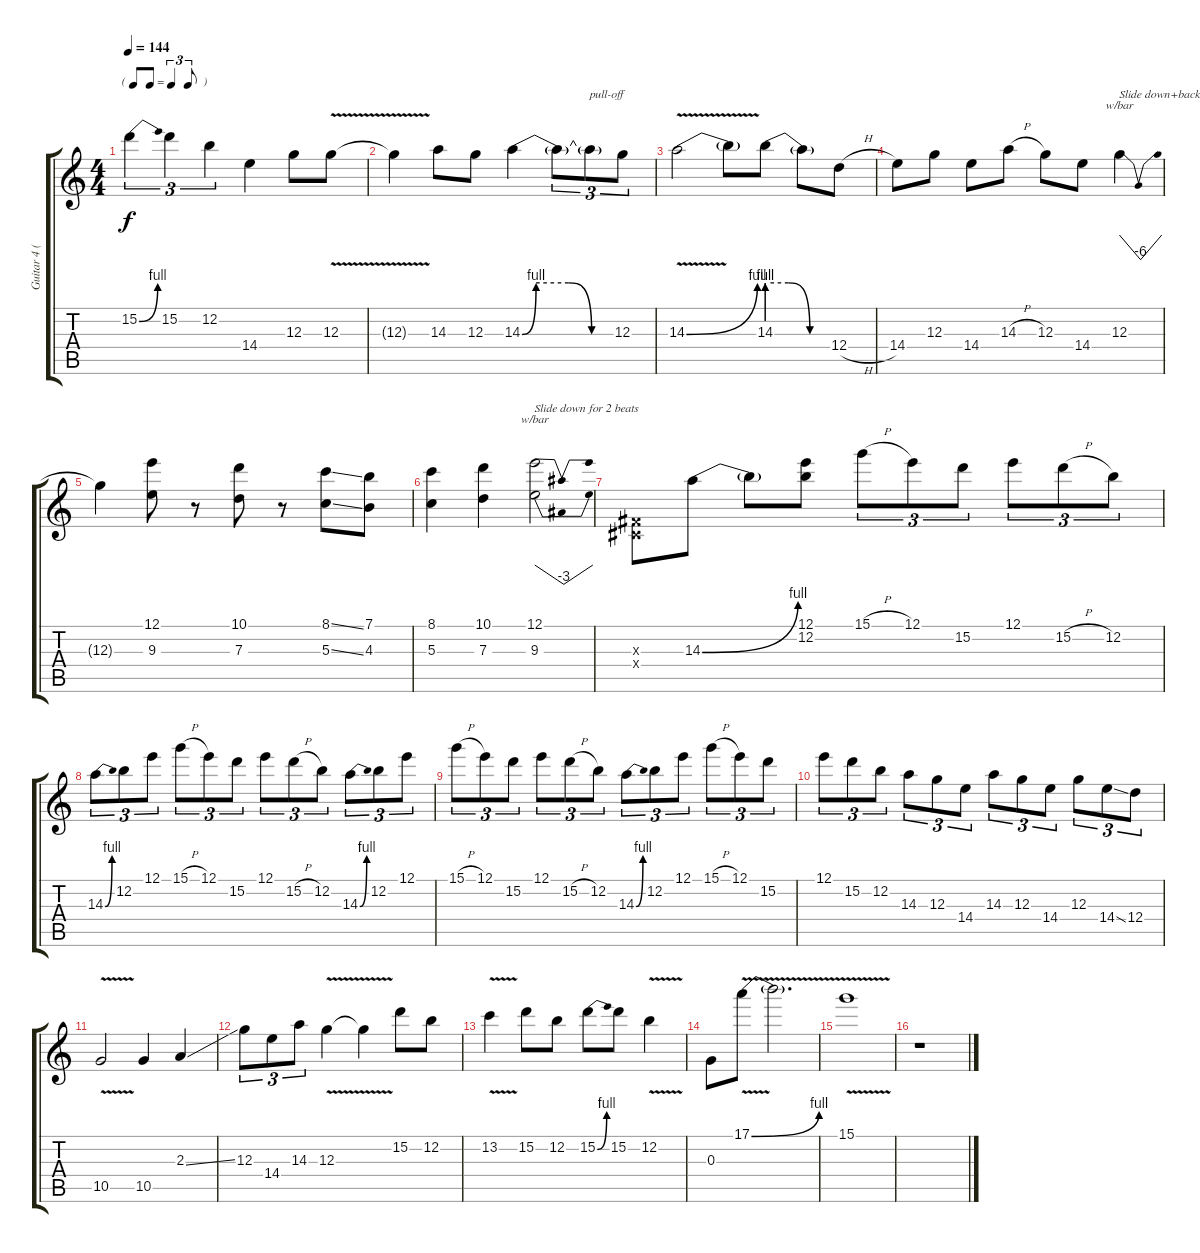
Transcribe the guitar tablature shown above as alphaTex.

\track ("Guitar 4 (lead)" "Guitar 4 (") {instrument distortionguitar}
\staff {score tabs}
\tuning (E4 B3 G3 D3 A2 E2) {hide}
\ts (4 4)
\tf triplet8th
\tempo 144
\clef g2
\ks c
15.2{be (bend 0 0 60 4)}.4{tu (3 2) dy f} 15.2.4{tu (3 2)} 12.2.4{tu (3 2)} 14.4.4 12.3.8 12.3{v}.8 |
12.3{t}.4 14.3.8 12.3.8 14.3{be (custom 0 0 9 4 30 4 45 0 60 0)}.4 14.3{t}.8{tu (3 2)} 14.3{t}.8{tu (3 2) txt "pull-off"} 12.3.8{tu (3 2)} |
14.3{be (bend 0 0 60 4) v}.2 14.3{t}.8 14.3{be (custom 0 4 20 4 40 0 60 0)}.8 14.3{t}.8 12.4{h}.8 |
14.4.8 12.3.8 14.4.8 14.3{h}.8 12.3.8 14.4.8 12.3.4{tbe (dip default 0 0 30 -24 60 0) txt "Slide down+back"} |
12.3{t}.4 (12.1 9.3).8 r.8 (10.1 7.3).8 r.8 (8.1{ss} 5.3{ss}).8 (7.1 4.3).8 |
(8.1 5.3).4 (10.1 7.3).4 (12.1 9.3).2{tbe (dip default 0 0 30 -12 60 0) txt "Slide down for 2 beats"} |
(-1.3{x} -1.4{x}).8 14.3{be (bend 0 0 60 4)}.8 14.3{t}.8 (12.1 12.2).8 15.1{h}.8{tu (3 2)} 12.1.8{tu (3 2)} 15.2.8{tu (3 2)} 12.1.8{tu (3 2)} 15.2{h}.8{tu (3 2)} 12.2.8{tu (3 2)} |
14.3{be (bend 0 0 60 4)}.8{tu (3 2)} 12.2.8{tu (3 2)} 12.1.8{tu (3 2)} 15.1{h}.8{tu (3 2)} 12.1.8{tu (3 2)} 15.2.8{tu (3 2)} 12.1.8{tu (3 2)} 15.2{h}.8{tu (3 2)} 12.2.8{tu (3 2)} 14.3{be (bend 0 0 60 4)}.8{tu (3 2)} 12.2.8{tu (3 2)} 12.1.8{tu (3 2)} |
15.1{h}.8{tu (3 2)} 12.1.8{tu (3 2)} 15.2.8{tu (3 2)} 12.1.8{tu (3 2)} 15.2{h}.8{tu (3 2)} 12.2.8{tu (3 2)} 14.3{be (bend 0 0 60 4)}.8{tu (3 2)} 12.2.8{tu (3 2)} 12.1.8{tu (3 2)} 15.1{h}.8{tu (3 2)} 12.1.8{tu (3 2)} 15.2.8{tu (3 2)} |
12.1.8{tu (3 2)} 15.2.8{tu (3 2)} 12.2.8{tu (3 2)} 14.3.8{tu (3 2)} 12.3.8{tu (3 2)} 14.4.8{tu (3 2)} 14.3.8{tu (3 2)} 12.3.8{tu (3 2)} 14.4.8{tu (3 2)} 12.3.8{tu (3 2)} 14.4{ss}.8{tu (3 2)} 12.4.8{tu (3 2)} |
10.5{v}.2 10.5.4 2.3{ss}.4 |
12.3.8{tu (3 2)} 14.4.8{tu (3 2)} 14.3.8{tu (3 2)} 12.3{v}.4 12.3{t}.4 15.2.8 12.2.8 |
13.2{v}.4 15.2.8 12.2.8 15.2{be (bend 0 0 60 4)}.8 15.2.8 12.2{v}.4 |
0.3.8 17.1{be (bend 0 0 60 4) v}.8 17.1{t}.2{d} |
15.1{v}.1 |
r.1
